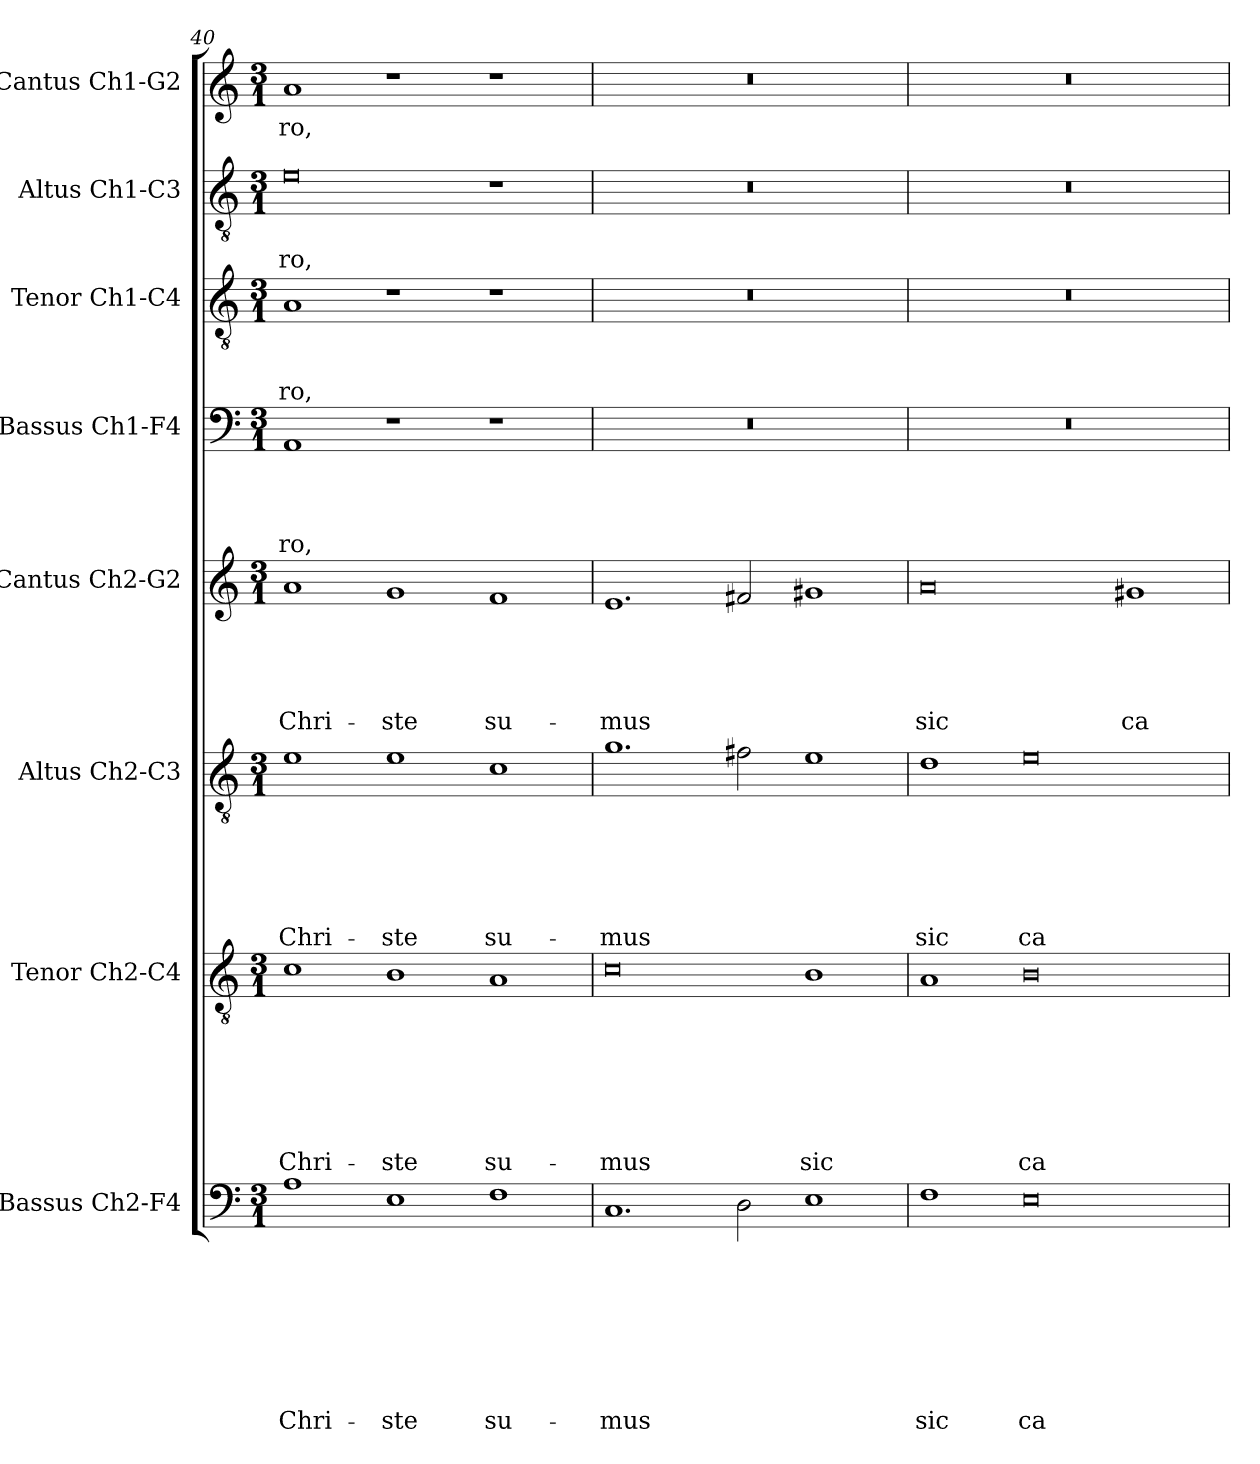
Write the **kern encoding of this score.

**kern	**text	**text	**text	**text	**text	**text	**text	**text	**kern	**text	**text	**text	**text	**text	**text	**text	**kern	**text	**text	**text	**text	**text	**text	**kern	**text	**text	**text	**text	**text	**kern	**text	**text	**text	**text	**kern	**text	**text	**text	**kern	**text	**text	**kern	**text
*part8	*part8	*part8	*part8	*part8	*part8	*part8	*part8	*part8	*part7	*part7	*part7	*part7	*part7	*part7	*part7	*part7	*part6	*part6	*part6	*part6	*part6	*part6	*part6	*part5	*part5	*part5	*part5	*part5	*part5	*part4	*part4	*part4	*part4	*part4	*part3	*part3	*part3	*part3	*part2	*part2	*part2	*part1	*part1
*staff8	*staff8	*staff8	*staff8	*staff8	*staff8	*staff8	*staff8	*staff8	*staff7	*staff7	*staff7	*staff7	*staff7	*staff7	*staff7	*staff7	*staff6	*staff6	*staff6	*staff6	*staff6	*staff6	*staff6	*staff5	*staff5	*staff5	*staff5	*staff5	*staff5	*staff4	*staff4	*staff4	*staff4	*staff4	*staff3	*staff3	*staff3	*staff3	*staff2	*staff2	*staff2	*staff1	*staff1
*I"Bassus Ch2-F4	*	*	*	*	*	*	*	*	*I"Tenor Ch2-C4	*	*	*	*	*	*	*	*I"Altus Ch2-C3	*	*	*	*	*	*	*I"Cantus Ch2-G2	*	*	*	*	*	*I"Bassus Ch1-F4	*	*	*	*	*I"Tenor Ch1-C4	*	*	*	*I"Altus Ch1-C3	*	*	*I"Cantus Ch1-G2	*
*I'B2	*	*	*	*	*	*	*	*	*I'T2	*	*	*	*	*	*	*	*I'A2	*	*	*	*	*	*	*I'C2	*	*	*	*	*	*I'B	*	*	*	*	*I'T	*	*	*	*I'A	*	*	*I'C	*
!!LO:PB:g=z
*clefF4	*	*	*	*	*	*	*	*	*clefGv2	*	*	*	*	*	*	*	*clefGv2	*	*	*	*	*	*	*clefG2	*	*	*	*	*	*clefF4	*	*	*	*	*clefGv2	*	*	*	*clefGv2	*	*	*clefG2	*
*k[]	*	*	*	*	*	*	*	*	*k[]	*	*	*	*	*	*	*	*k[]	*	*	*	*	*	*	*k[]	*	*	*	*	*	*k[]	*	*	*	*	*k[]	*	*	*	*k[]	*	*	*k[]	*
*C:	*	*	*	*	*	*	*	*	*C:	*	*	*	*	*	*	*	*C:	*	*	*	*	*	*	*C:	*	*	*	*	*	*C:	*	*	*	*	*C:	*	*	*	*C:	*	*	*C:	*
*M3/1	*	*	*	*	*	*	*	*	*M3/1	*	*	*	*	*	*	*	*M3/1	*	*	*	*	*	*	*M3/1	*	*	*	*	*	*M3/1	*	*	*	*	*M3/1	*	*	*	*M3/1	*	*	*M3/1	*
=40	=40	=40	=40	=40	=40	=40	=40	=40	=40	=40	=40	=40	=40	=40	=40	=40	=40	=40	=40	=40	=40	=40	=40	=40	=40	=40	=40	=40	=40	=40	=40	=40	=40	=40	=40	=40	=40	=40	=40	=40	=40	=40	=40
!	!	!	!	!	!	!	!	!LO:LY:b	!	!	!	!	!	!	!	!LO:LY:b	!	!	!	!	!	!	!LO:LY:b	!	!	!	!	!	!LO:LY:b	!	!	!	!	!LO:LY:b	!	!	!	!LO:LY:b	!	!	!LO:LY:b	!	!LO:LY:b
1A	.	.	.	.	.	.	.	Chri-	1c	.	.	.	.	.	.	Chri-	1e	.	.	.	.	.	Chri-	1a	.	.	.	.	Chri-	1AA	.	.	.	-ro,	1A	.	.	-ro,	0e	.	-ro,	1a	-ro,
!	!	!	!	!	!	!	!	!LO:LY:b	!	!	!	!	!	!	!	!LO:LY:b	!	!	!	!	!	!	!LO:LY:b	!	!	!	!	!	!LO:LY:b	!	!	!	!	!	!	!	!	!	!	!	!	!	!
1E	.	.	.	.	.	.	.	-ste	1B	.	.	.	.	.	.	-ste	1e	.	.	.	.	.	-ste	1g	.	.	.	.	-ste	1r	.	.	.	.	1r	.	.	.	.	.	.	1r	.
!	!	!	!	!	!	!	!	!LO:LY:b	!	!	!	!	!	!	!	!LO:LY:b	!	!	!	!	!	!	!LO:LY:b	!	!	!	!	!	!LO:LY:b	!	!	!	!	!	!	!	!	!	!	!	!	!	!
1F	.	.	.	.	.	.	.	su-	1A	.	.	.	.	.	.	su-	1c	.	.	.	.	.	su-	1f	.	.	.	.	su-	1r	.	.	.	.	1r	.	.	.	1r	.	.	1r	.
=41	=41	=41	=41	=41	=41	=41	=41	=41	=41	=41	=41	=41	=41	=41	=41	=41	=41	=41	=41	=41	=41	=41	=41	=41	=41	=41	=41	=41	=41	=41	=41	=41	=41	=41	=41	=41	=41	=41	=41	=41	=41	=41	=41
!	!	!	!	!	!	!	!	!LO:LY:b	!	!	!	!	!	!	!	!LO:LY:b	!	!	!	!	!	!	!LO:LY:b	!	!	!	!	!	!LO:LY:b	!	!	!	!	!	!	!	!	!	!	!	!	!	!
1.C	.	.	.	.	.	.	.	-mus	0c	.	.	.	.	.	.	-mus	1.g	.	.	.	.	.	-mus	1.e	.	.	.	.	-mus	0.r	.	.	.	.	0.r	.	.	.	0.r	.	.	0.r	.
2D\	.	.	.	.	.	.	.	.	.	.	.	.	.	.	.	.	2f#\	.	.	.	.	.	.	2f#X/	.	.	.	.	.	.	.	.	.	.	.	.	.	.	.	.	.	.	.
!	!	!	!	!	!	!	!	!	!	!	!	!	!	!	!	!LO:LY:b	!	!	!	!	!	!	!	!	!	!	!	!	!	!	!	!	!	!	!	!	!	!	!	!	!	!	!
1E	.	.	.	.	.	.	.	.	1B	.	.	.	.	.	.	sic	1e	.	.	.	.	.	.	1g#X	.	.	.	.	.	.	.	.	.	.	.	.	.	.	.	.	.	.	.
=42	=42	=42	=42	=42	=42	=42	=42	=42	=42	=42	=42	=42	=42	=42	=42	=42	=42	=42	=42	=42	=42	=42	=42	=42	=42	=42	=42	=42	=42	=42	=42	=42	=42	=42	=42	=42	=42	=42	=42	=42	=42	=42	=42
!	!	!	!	!	!	!	!	!LO:LY:b	!	!	!	!	!	!	!	!	!	!	!	!	!	!	!LO:LY:b	!	!	!	!	!	!LO:LY:b	!	!	!	!	!	!	!	!	!	!	!	!	!	!
1F	.	.	.	.	.	.	.	sic	1A	.	.	.	.	.	.	.	1d	.	.	.	.	.	sic	0a	.	.	.	.	sic	0.r	.	.	.	.	0.r	.	.	.	0.r	.	.	0.r	.
!	!	!	!	!	!	!	!	!LO:LY:b	!	!	!	!	!	!	!	!LO:LY:b	!	!	!	!	!	!	!LO:LY:b	!	!	!	!	!	!	!	!	!	!	!	!	!	!	!	!	!	!	!	!
0E	.	.	.	.	.	.	.	ca-	0B	.	.	.	.	.	.	ca-	0e	.	.	.	.	.	ca-	.	.	.	.	.	.	.	.	.	.	.	.	.	.	.	.	.	.	.	.
!	!	!	!	!	!	!	!	!	!	!	!	!	!	!	!	!	!	!	!	!	!	!	!	!	!	!	!	!	!LO:LY:b	!	!	!	!	!	!	!	!	!	!	!	!	!	!
.	.	.	.	.	.	.	.	.	.	.	.	.	.	.	.	.	.	.	.	.	.	.	.	1g#X	.	.	.	.	ca-	.	.	.	.	.	.	.	.	.	.	.	.	.	.
=	=	=	=	=	=	=	=	=	=	=	=	=	=	=	=	=	=	=	=	=	=	=	=	=	=	=	=	=	=	=	=	=	=	=	=	=	=	=	=	=	=	=	=
*-	*-	*-	*-	*-	*-	*-	*-	*-	*-	*-	*-	*-	*-	*-	*-	*-	*-	*-	*-	*-	*-	*-	*-	*-	*-	*-	*-	*-	*-	*-	*-	*-	*-	*-	*-	*-	*-	*-	*-	*-	*-	*-	*-
